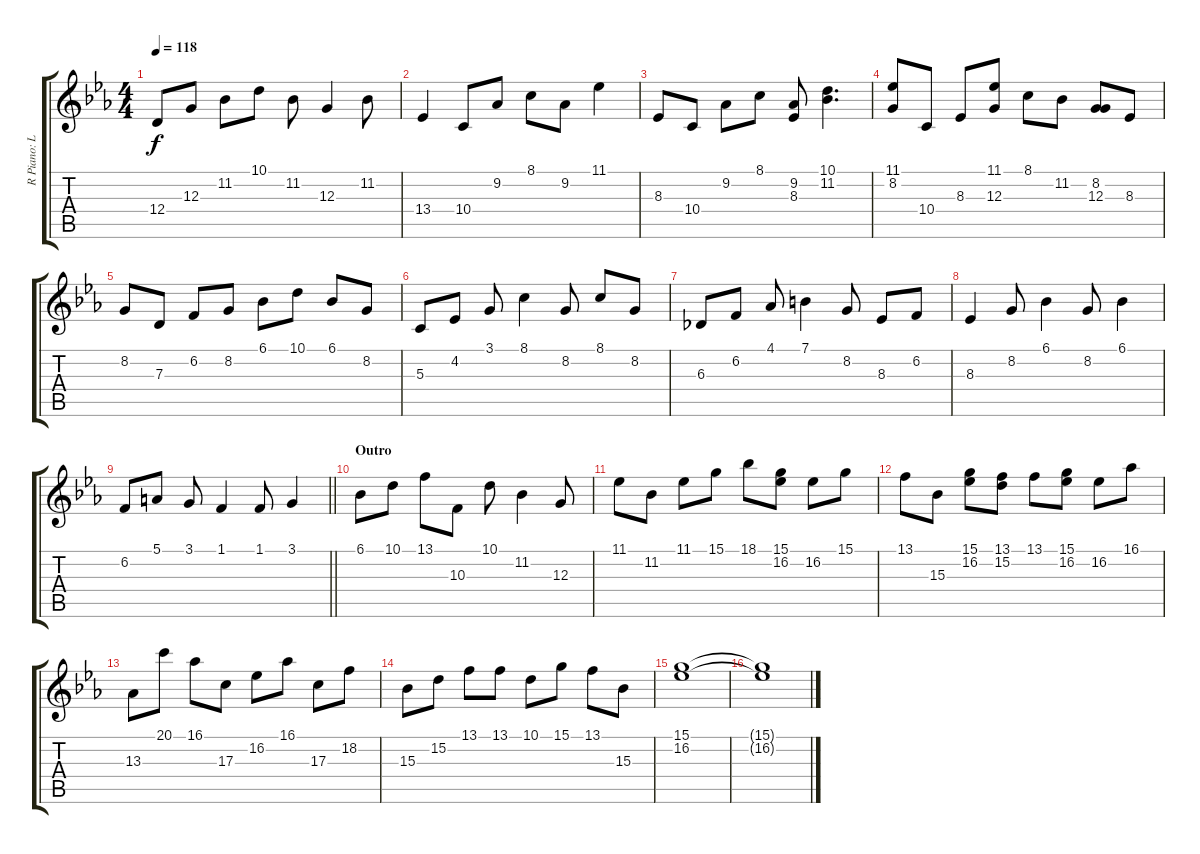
\track ("R Piano: Larry" "R Piano: L") {instrument acousticgrandpiano}
\staff {score tabs}
\tuning (E4 B3 G3 D3 A2 E2) {hide}
\ts (4 4)
\tempo 118
\clef g2
\ks eb
12.4.8{dy f} 12.3.8 11.2.8 10.1.8 11.2.8 12.3.4 11.2.8 |
13.4.4 10.4.8 9.2.8 8.1.8 9.2.8 11.1.4 |
8.3.8 10.4.8 9.2.8 8.1.8 (9.2 8.3).8 (10.1 11.2).4{d} |
(11.1 8.2).8 10.4.8 8.3.8 (11.1 12.3).8 8.1.8 11.2.8 (8.2 12.3).8 8.3.8 |
8.2.8 7.3.8 6.2.8 8.2.8 6.1.8 10.1.8 6.1.8 8.2.8 |
5.3.8 4.2.8 3.1.8 8.1.4 8.2.8 8.1.8 8.2.8 |
6.3.8 6.2.8 4.1.8 7.1.4 8.2.8 8.3.8 6.2.8 |
8.3.4 8.2.8 6.1.4 8.2.8 6.1.4 |
\barLineRight lightlight
6.2.8 5.1.8 3.1.8 1.1.4 1.1.8 3.1.4 |
\section ("" "Outro")
6.1.8 10.1.8 13.1.8 10.3.8 10.1.8 11.2.4 12.3.8 |
11.1.8 11.2.8 11.1.8 15.1.8 18.1.8 (15.1 16.2).8 16.2.8 15.1.8 |
13.1.8 15.3.8 (15.1 16.2).8 (13.1 15.2).8 13.1.8 (15.1 16.2).8 16.2.8 16.1.8 |
13.3.8 20.1.8 16.1.8 17.3.8 16.2.8 16.1.8 17.3.8 18.2.8 |
15.3.8 15.2.8 13.1.8 13.1.8 10.1.8 15.1.8 13.1.8 15.3.8 |
(15.1 16.2).1 |
(15.1{t} 16.2{t}).1
